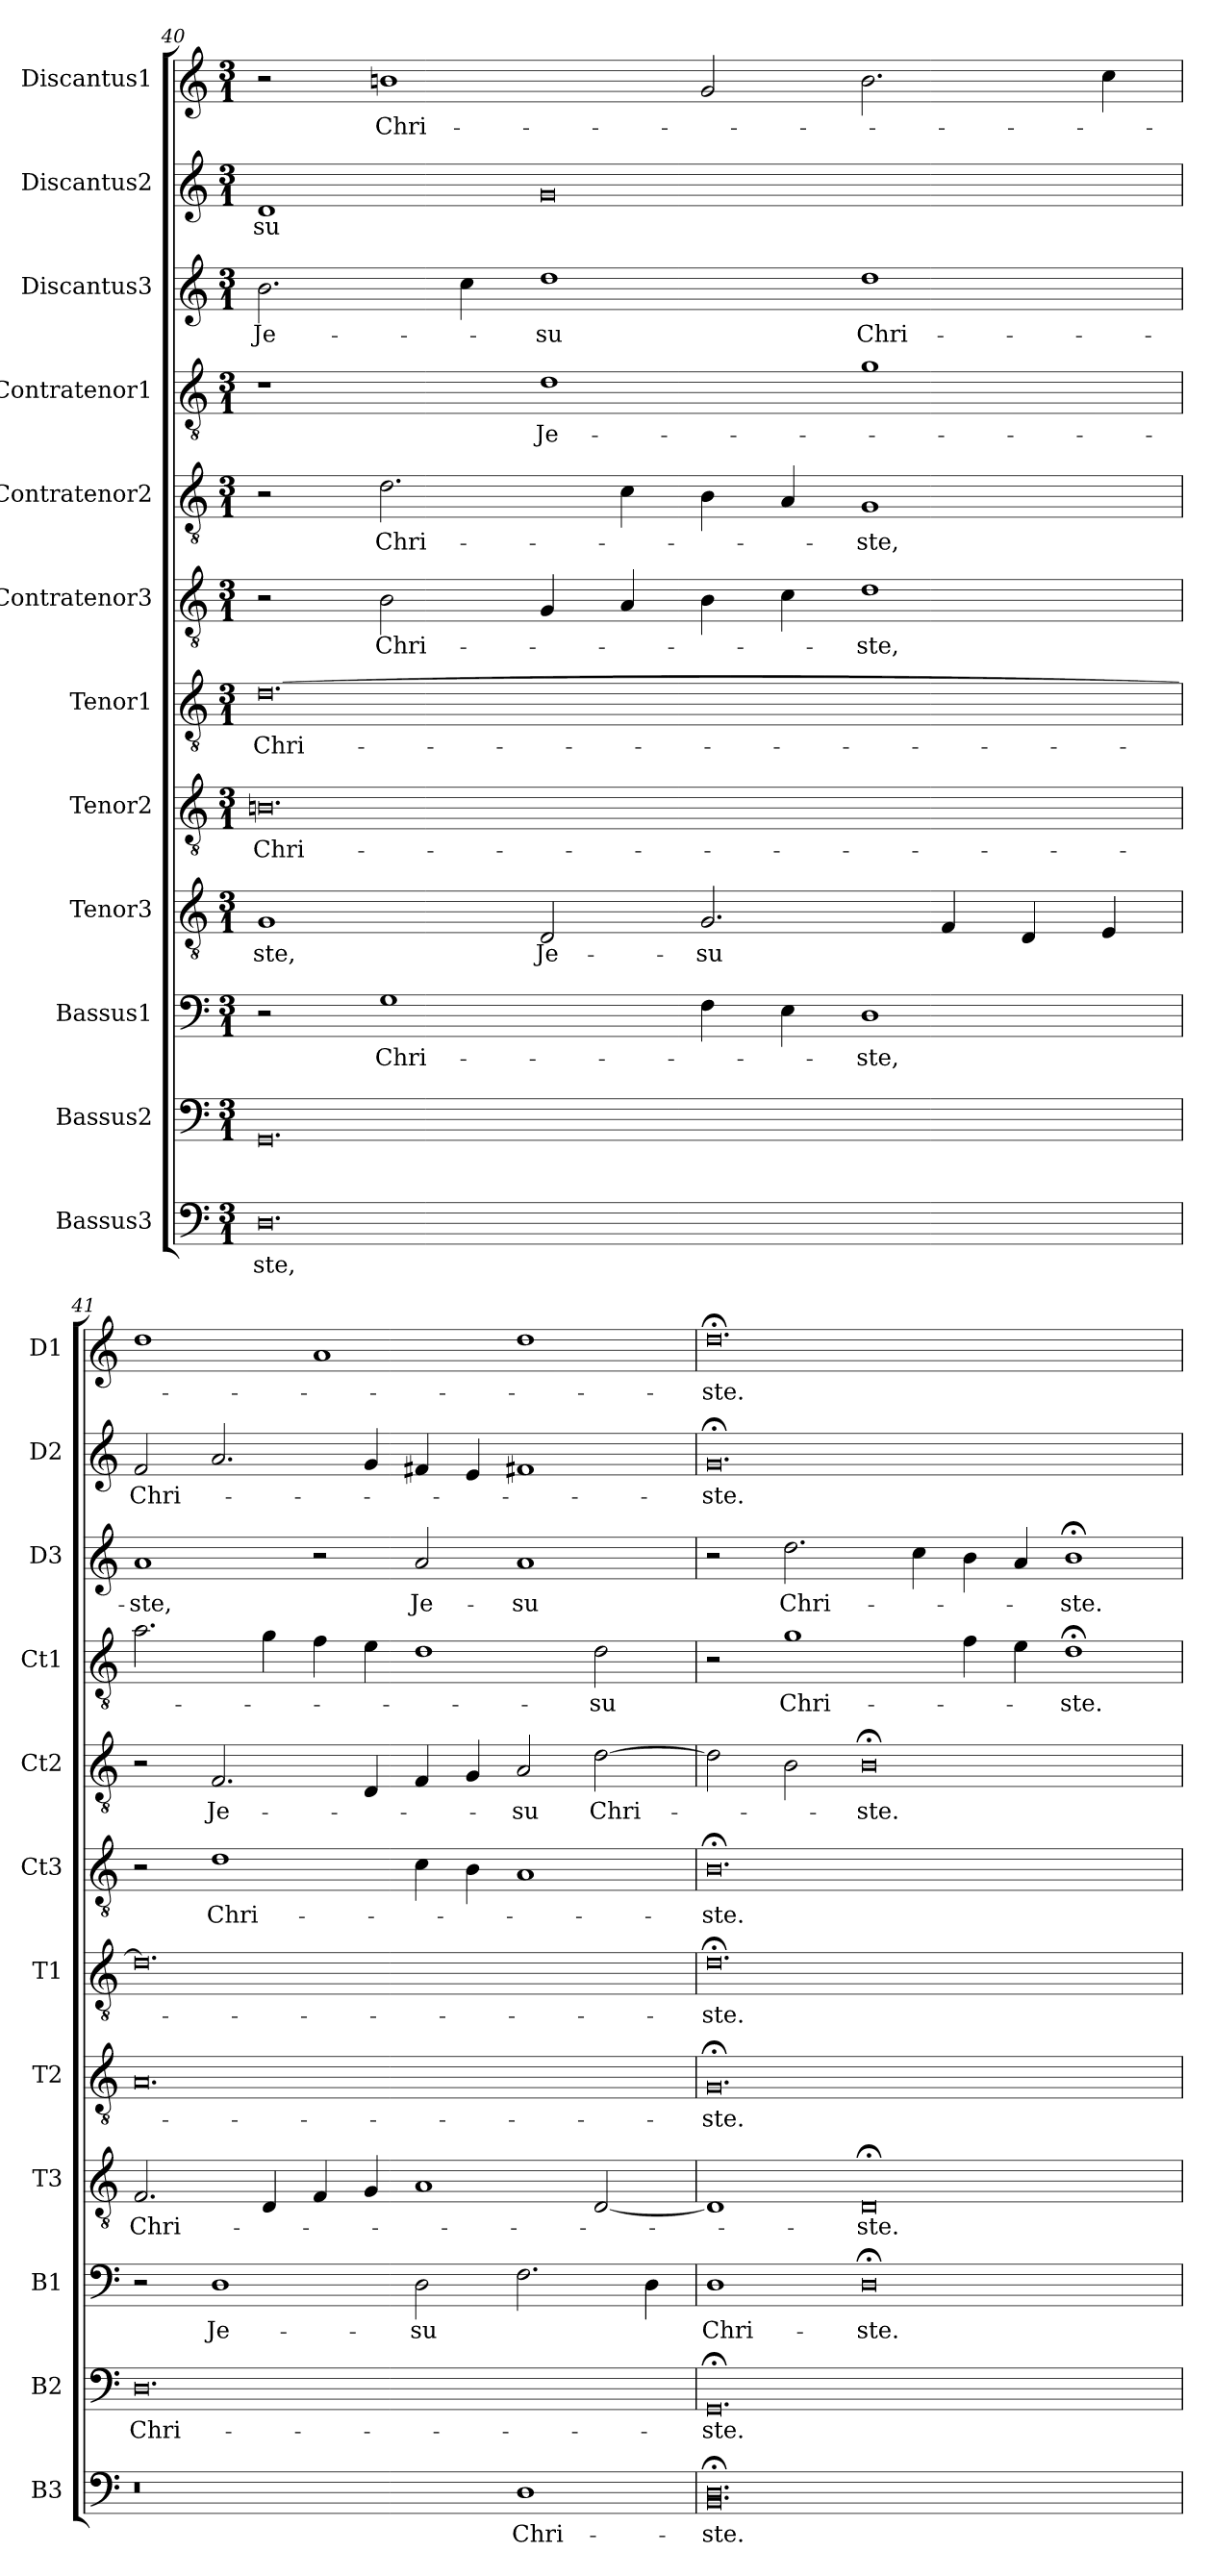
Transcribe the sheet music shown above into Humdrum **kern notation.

**kern	**text	**kern	**text	**kern	**text	**kern	**text	**kern	**text	**kern	**text	**kern	**text	**kern	**text	**kern	**text	**kern	**text	**kern	**text	**kern	**text
*part12	*part12	*part11	*part11	*part10	*part10	*part9	*part9	*part8	*part8	*part7	*part7	*part6	*part6	*part5	*part5	*part4	*part4	*part3	*part3	*part2	*part2	*part1	*part1
*staff12	*staff12	*staff11	*staff11	*staff10	*staff10	*staff9	*staff9	*staff8	*staff8	*staff7	*staff7	*staff6	*staff6	*staff5	*staff5	*staff4	*staff4	*staff3	*staff3	*staff2	*staff2	*staff1	*staff1
*I"Bassus3	*	*I"Bassus2	*	*I"Bassus1	*	*I"Tenor3	*	*I"Tenor2	*	*I"Tenor1	*	*I"Contratenor3	*	*I"Contratenor2	*	*I"Contratenor1	*	*I"Discantus3	*	*I"Discantus2	*	*I"Discantus1	*
*I'B3	*	*I'B2	*	*I'B1	*	*I'T3	*	*I'T2	*	*I'T1	*	*I'Ct3	*	*I'Ct2	*	*I'Ct1	*	*I'D3	*	*I'D2	*	*I'D1	*
*clefF4	*	*clefF4	*	*clefF4	*	*clefGv2	*	*clefGv2	*	*clefGv2	*	*clefGv2	*	*clefGv2	*	*clefGv2	*	*clefG2	*	*clefG2	*	*clefG2	*
*k[]	*	*k[]	*	*k[]	*	*k[]	*	*k[]	*	*k[]	*	*k[]	*	*k[]	*	*k[]	*	*k[]	*	*k[]	*	*k[]	*
*M3/1	*	*M3/1	*	*M3/1	*	*M3/1	*	*M3/1	*	*M3/1	*	*M3/1	*	*M3/1	*	*M3/1	*	*M3/1	*	*M3/1	*	*M3/1	*
=40	=40	=40	=40	=40	=40	=40	=40	=40	=40	=40	=40	=40	=40	=40	=40	=40	=40	=40	=40	=40	=40	=40	=40
0.D	-ste,	0.GG	.	2r	.	1G	-ste,	0.Bn	Chri-	[0.d	Chri-	2r	.	2r	.	1r	.	2.b	Je-	1d	-su	2r	.
.	.	.	.	1G	Chri-	.	.	.	.	.	.	2B	Chri-	2.d	Chri-	.	.	.	.	.	.	1bn	Chri-
.	.	.	.	.	.	.	.	.	.	.	.	.	.	.	.	.	.	4cc	.	.	.	.	.
.	.	.	.	.	.	2D	Je-	.	.	.	.	4G	.	.	.	1d	Je-	1dd	-su	0g	.	.	.
.	.	.	.	.	.	.	.	.	.	.	.	4A	.	4c	.	.	.	.	.	.	.	.	.
.	.	.	.	4F	.	2.G	-su	.	.	.	.	4B	.	4B	.	.	.	.	.	.	.	2g	.
.	.	.	.	4E	.	.	.	.	.	.	.	4c	.	4A	.	.	.	.	.	.	.	.	.
.	.	.	.	1D	-ste,	.	.	.	.	.	.	1d	-ste,	1G	-ste,	1g	.	1dd	Chri-	.	.	2.b	.
.	.	.	.	.	.	4F	.	.	.	.	.	.	.	.	.	.	.	.	.	.	.	.	.
.	.	.	.	.	.	4D	.	.	.	.	.	.	.	.	.	.	.	.	.	.	.	.	.
.	.	.	.	.	.	4E	.	.	.	.	.	.	.	.	.	.	.	.	.	.	.	4cc	.
=41	=41	=41	=41	=41	=41	=41	=41	=41	=41	=41	=41	=41	=41	=41	=41	=41	=41	=41	=41	=41	=41	=41	=41
0r	.	0.D	Chri-	2r	.	2.F	Chri-	0.A	.	0.d]	.	2r	.	2r	.	2.a	.	1a	-ste,	2f	Chri-	1dd	.
.	.	.	.	1D	Je-	.	.	.	.	.	.	1d	Chri-	2.F	Je-	.	.	.	.	2.a	.	.	.
.	.	.	.	.	.	4D	.	.	.	.	.	.	.	.	.	4g	.	.	.	.	.	.	.
.	.	.	.	.	.	4F	.	.	.	.	.	.	.	.	.	4f	.	2r	.	.	.	1a	.
.	.	.	.	.	.	4G	.	.	.	.	.	.	.	4D	.	4e	.	.	.	4g	.	.	.
.	.	.	.	2D	-su	1A	.	.	.	.	.	4c	.	4F	.	1d	.	2a	Je-	4f#X	.	.	.
.	.	.	.	.	.	.	.	.	.	.	.	4B	.	4G	.	.	.	.	.	4e	.	.	.
1D	Chri-	.	.	2.F	.	.	.	.	.	.	.	1A	.	2A	-su	.	.	1a	-su	1f#X	.	1dd	.
.	.	.	.	.	.	[2D	.	.	.	.	.	.	.	[2d	Chri-	2d	-su	.	.	.	.	.	.
.	.	.	.	4D	.	.	.	.	.	.	.	.	.	.	.	.	.	.	.	.	.	.	.
=42	=42	=42	=42	=42	=42	=42	=42	=42	=42	=42	=42	=42	=42	=42	=42	=42	=42	=42	=42	=42	=42	=42	=42
0.BB;< 0.D;<	-ste.	0.GG;<	-ste.	1D	Chri-	1D]	.	0.G;<	-ste.	0.d;<	-ste.	0.B;<	-ste.	2d]	.	2r	.	2r	.	0.g;<	-ste.	0.dd;<	-ste.
.	.	.	.	.	.	.	.	.	.	.	.	.	.	2B	.	1g	Chri-	2.dd	Chri-	.	.	.	.
.	.	.	.	0D;<	-ste.	0D;<	-ste.	.	.	.	.	.	.	0B;<	-ste.	.	.	.	.	.	.	.	.
.	.	.	.	.	.	.	.	.	.	.	.	.	.	.	.	.	.	4cc	.	.	.	.	.
.	.	.	.	.	.	.	.	.	.	.	.	.	.	.	.	4f	.	4b	.	.	.	.	.
.	.	.	.	.	.	.	.	.	.	.	.	.	.	.	.	4e	.	4a	.	.	.	.	.
.	.	.	.	.	.	.	.	.	.	.	.	.	.	.	.	1d;<	-ste.	1b;<	-ste.	.	.	.	.
=	=	=	=	=	=	=	=	=	=	=	=	=	=	=	=	=	=	=	=	=	=	=	=
*-	*-	*-	*-	*-	*-	*-	*-	*-	*-	*-	*-	*-	*-	*-	*-	*-	*-	*-	*-	*-	*-	*-	*-
